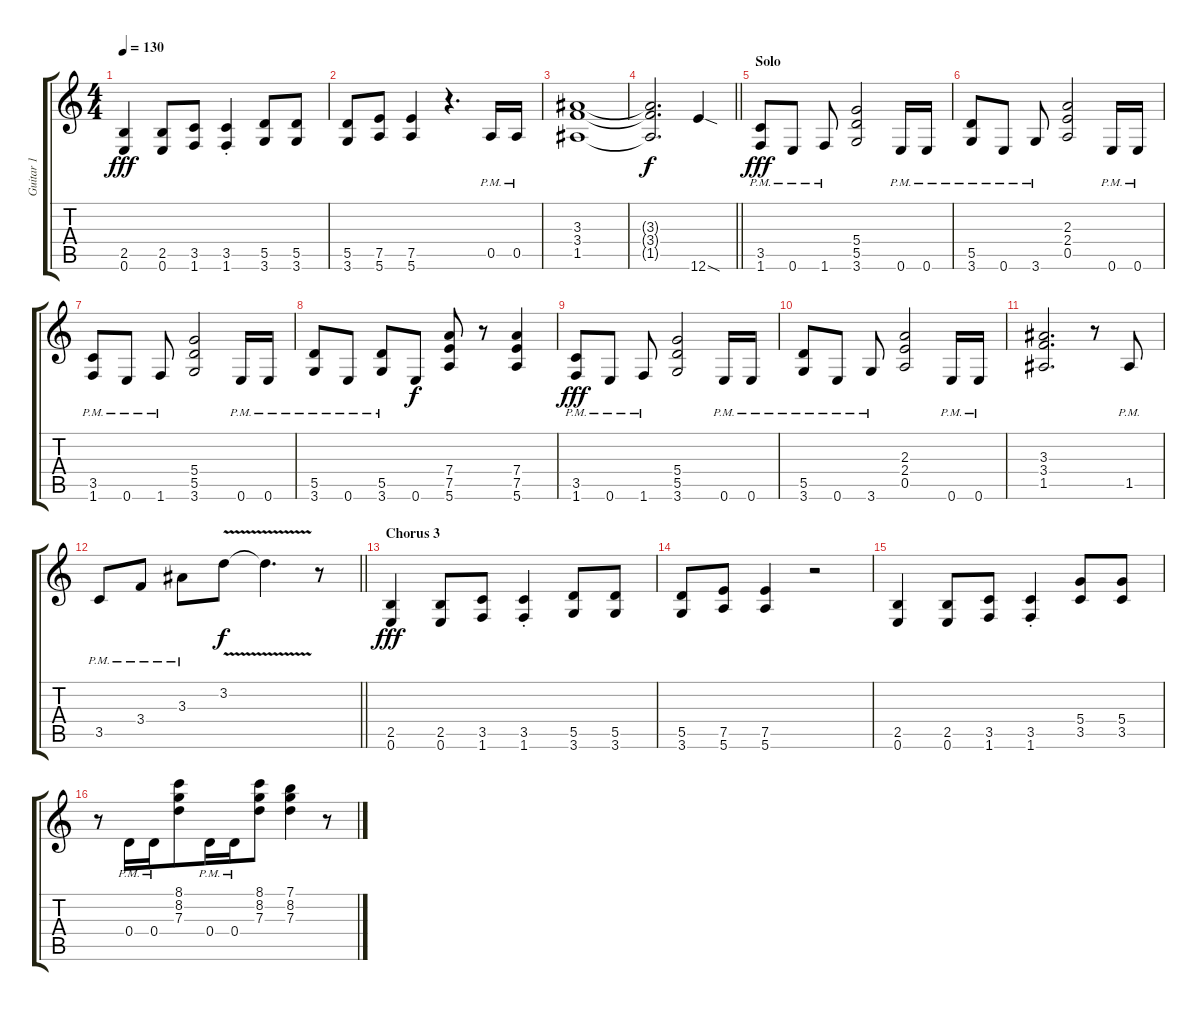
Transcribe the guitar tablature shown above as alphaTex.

\track ("Guitar 1" "Guitar 1") {instrument electricguitarclean}
\staff {score tabs}
\tuning (E4 B3 G3 D3 A2 E2) {hide}
\ts (4 4)
\tempo 130
\clef g2
\ks c
(2.5 0.6).4{dy fff} (2.5 0.6).8{beam merge} (3.5 1.6).8 (3.5{st} 1.6{st}).4{beam merge} (5.5 3.6).8 (5.5 3.6).8 |
(5.5 3.6).8 (7.5 5.6).8 (7.5 5.6).4 r.4{d} 0.5{pm}.16 0.5{pm}.16 |
(3.3 3.4 1.5).1 |
\barLineRight lightlight
(3.3{t} 3.4{t} 1.5{t}).2{d dy f} 12.6{sod}.4 |
\section ("" "Solo")
(3.5{pm} 1.6{pm}).8{dy fff} 0.6{pm}.8 1.6{pm}.8 (5.4 5.5 3.6).2 0.6{pm}.16 0.6{pm}.16 |
(5.5{pm} 3.6{pm}).8 0.6{pm}.8 3.6{pm}.8 (2.3 2.4 0.5).2 0.6{pm}.16 0.6{pm}.16 |
(3.5{pm} 1.6{pm}).8 0.6{pm}.8 1.6{pm}.8 (5.4 5.5 3.6).2 0.6{pm}.16 0.6{pm}.16 |
(5.5{pm} 3.6{pm}).8 0.6{pm}.8 (5.5{pm} 3.6{pm}).8{beam merge} 0.6.8{dy f} (7.4 7.5 5.6).8 r.8 (7.4 7.5 5.6).4 |
(3.5{pm} 1.6{pm}).8{dy fff} 0.6{pm}.8 1.6{pm}.8 (5.4 5.5 3.6).2 0.6{pm}.16 0.6{pm}.16 |
(5.5{pm} 3.6{pm}).8 0.6{pm}.8 3.6{pm}.8 (2.3 2.4 0.5).2 0.6{pm}.16 0.6{pm}.16 |
(3.3 3.4 1.5).2{d} r.8{beam merge} 1.5{pm}.8 |
\barLineRight lightlight
3.5{pm}.8 3.4{pm}.8 3.3{pm}.8 3.2{v}.8{dy f beam merge} 3.2{t}.4{d beam merge} r.8 |
\section ("" "Chorus 3")
(2.5 0.6).4{dy fff} (2.5 0.6).8{beam merge} (3.5 1.6).8 (3.5{st} 1.6{st}).4{beam merge} (5.5 3.6).8 (5.5 3.6).8 |
(5.5 3.6).8 (7.5 5.6).8 (7.5 5.6).4 r.2 |
(2.5 0.6).4 (2.5 0.6).8{beam merge} (3.5 1.6).8 (3.5{st} 1.6{st}).4 (5.4 3.5).8{beam merge} (5.4 3.5).8 |
r.8{beam merge} 0.4{pm}.16 0.4{pm}.16{beam merge} (8.1 8.2 7.3).8{beam merge} 0.4{pm}.16 0.4{pm}.16{beam merge} (8.1 8.2 7.3).8 (7.1 8.2 7.3).4 r.8
